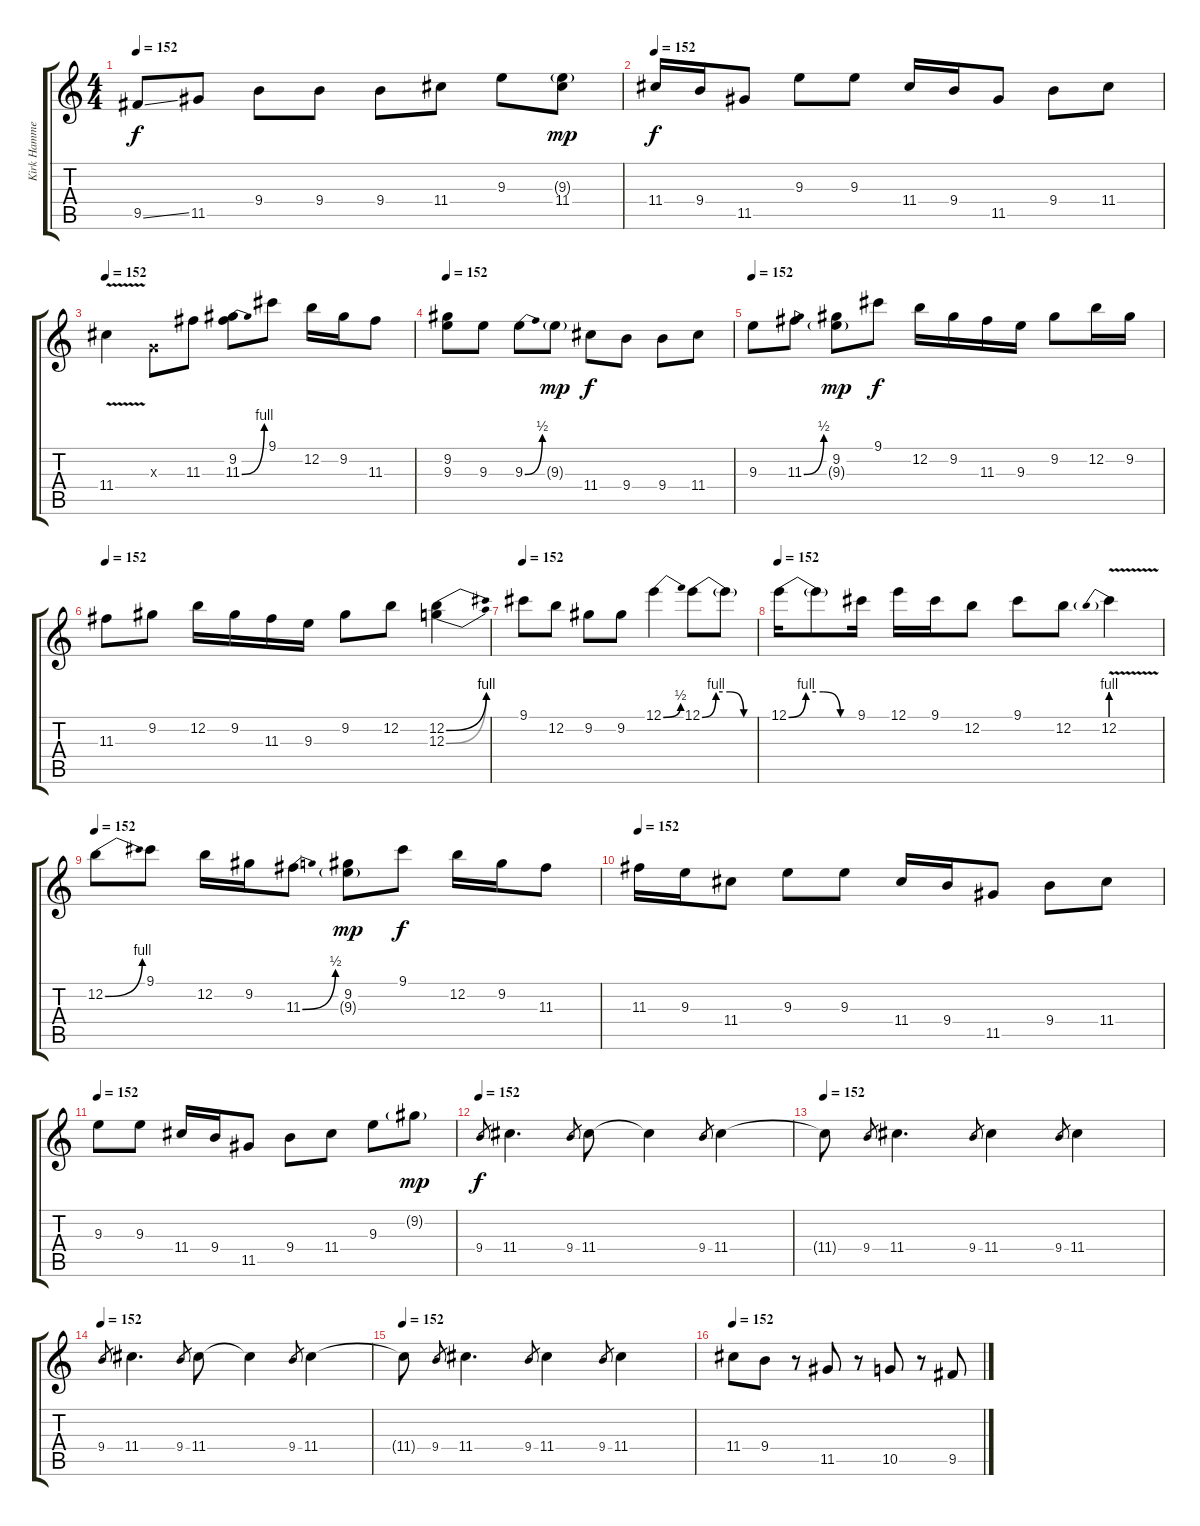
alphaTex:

\track ("Kirk Hammett" "Kirk Hamme") {instrument distortionguitar}
\staff {score tabs}
\tuning (E4 B3 G3 D3 A2 E2) {hide}
\ts (4 4)
\tempo 152
\clef g2
\ks c
9.5{ss}.8{dy f} 11.5.8 9.4.8 9.4.8 9.4.8 11.4.8 9.3.8 (9.3{g} 11.4).8{dy mp} |
\tempo 152
11.4.16{dy f} 9.4.16 11.5.8 9.3.8 9.3.8 11.4.16 9.4.16 11.5.8 9.4.8 11.4.8 |
\tempo 152
11.4{v}.4 0.3{x}.8 11.3.8 (9.2 11.3{be (bend 0 0 60 4)}).8 9.1.8 12.2.16 9.2.16 11.3.8 |
\tempo 152
(9.2 9.3).8 9.3.8 9.3{be (bend 0 0 60 2)}.8 9.3{g}.8{dy mp} 11.4.8{dy f} 9.4.8 9.4.8 11.4.8 |
\tempo 152
9.3.8 11.3{be (bend 0 0 60 2)}.8 (9.2 9.3{g}).8{dy mp} 9.1.8{dy f} 12.2.16 9.2.16 11.3.16 9.3.16 9.2.8 12.2.16 9.2.16 |
\tempo 152
11.3.8 9.2.8 12.2.16 9.2.16 11.3.16 9.3.16 9.2.8 12.2.8 (12.2{be (bend 0 0 60 4)} 12.3{be (bend 0 0 60 4)}).4 |
\tempo 152
9.1.8 12.2.8 9.2.8 9.2.8 12.1{be (bend 0 0 60 2)}.4 12.1{be (custom 0 0 15 4 30 4 45 0 60 0)}.8 12.1{t}.8 |
\tempo 152
12.1{be (custom 0 0 15 4 30 4 45 0 60 0)}.16 12.1{t}.8 9.1.16 12.1.16 9.1.16 12.2.8 9.1.8 12.2.8 12.2{be (prebend 0 4 60 4) v}.4 |
\tempo 152
12.2{be (bend 0 0 60 4)}.8 9.1.8 12.2.16 9.2.16 11.3{be (bend 0 0 60 2)}.8 (9.2 9.3{g}).8{dy mp} 9.1.8{dy f} 12.2.16 9.2.16 11.3.8 |
\tempo 152
11.3.16 9.3.16 11.4.8 9.3.8 9.3.8 11.4.16 9.4.16 11.5.8 9.4.8 11.4.8 |
\tempo 152
9.3.8 9.3.8 11.4.16 9.4.16 11.5.8 9.4.8 11.4.8 9.3.8 9.2{g}.8{dy mp} |
\tempo 152
9.4.8{gr dy f} 11.4.4{d instrument distortionguitar} 9.4.8{gr} 11.4.8 11.4{t}.4 9.4.8{gr} 11.4.4 |
\tempo 152
11.4{t}.8 9.4.8{gr} 11.4.4{d} 9.4.8{gr} 11.4.4 9.4.8{gr} 11.4.4 |
\tempo 152
9.4.8{gr} 11.4.4{d} 9.4.8{gr} 11.4.8 11.4{t}.4 9.4.8{gr} 11.4.4 |
\tempo 152
11.4{t}.8 9.4.8{gr} 11.4.4{d} 9.4.8{gr} 11.4.4 9.4.8{gr} 11.4.4 |
\tempo 152
11.4.8 9.4.8 r.8 11.5.8 r.8 10.5.8 r.8 9.5.8
